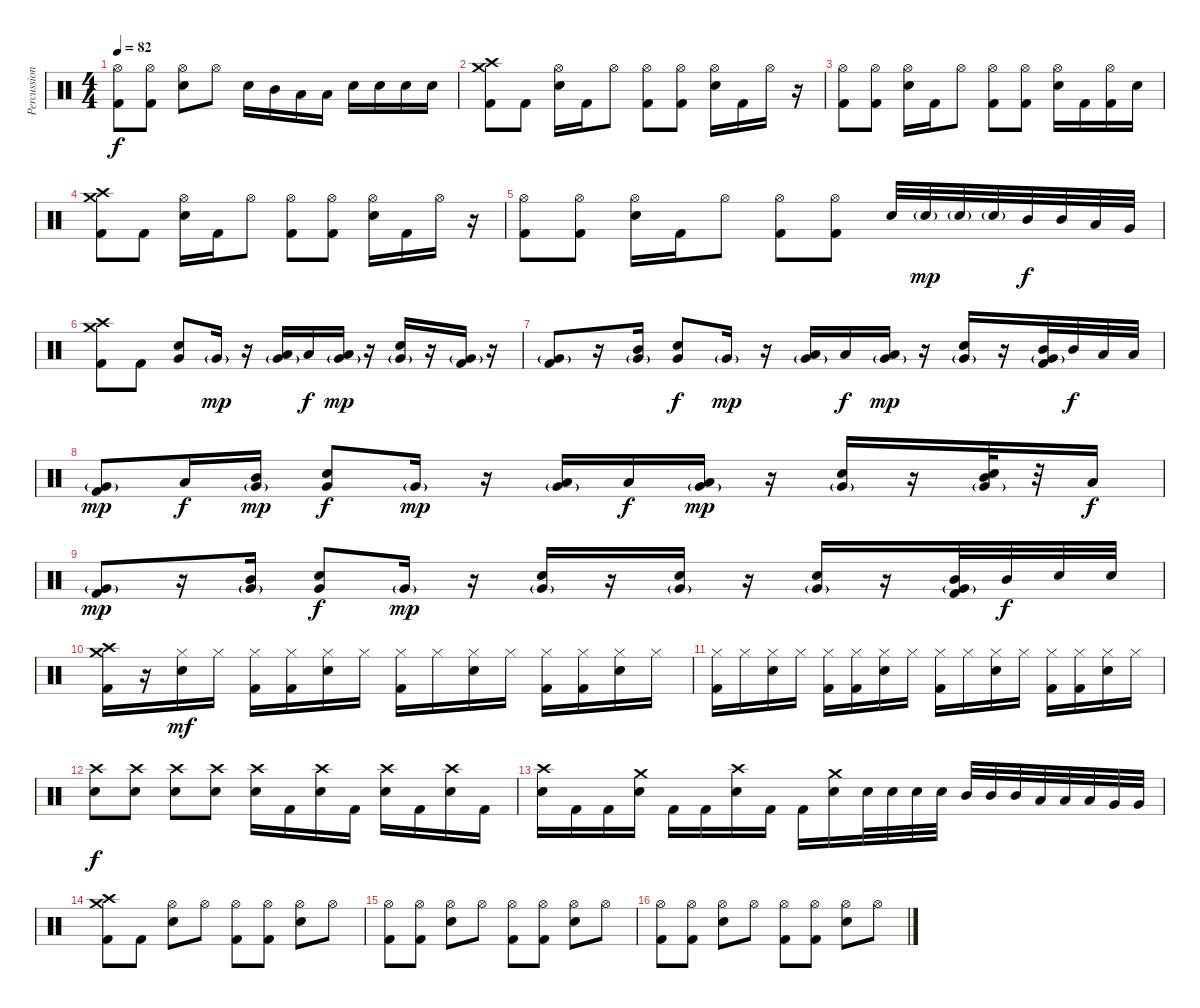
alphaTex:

\track ("Percussion" "Percussion") {instrument percussion}
\staff {score}
\articulation defaults
\ts (4 4)
\tempo 82
\clef neutral
\ks c
("Hi-Hat (open)" "Kick (hit) 2").8{dy f} ("Hi-Hat (open)" "Kick (hit) 2").8 ("Hi-Hat (open)" "Electric Snare (hit)").8 "Hi-Hat (open)".8 "Electric Snare (hit)".16 "Mid Tom (hit)".16 "Low Tom (hit)".16 "Low Tom (hit)".16 "Electric Snare (hit)".16 "Electric Snare (hit)".16 "Electric Snare (hit)".16 "Electric Snare (hit)".16 |
("Crash high (hit)" "Crash medium (hit)" "Kick (hit) 2").8 "Kick (hit) 2".8 ("Hi-Hat (open)" "Electric Snare (hit)").16 "Kick (hit) 2".16 "Hi-Hat (open)".8 ("Hi-Hat (open)" "Kick (hit) 2").8 ("Hi-Hat (open)" "Kick (hit) 2").8 ("Hi-Hat (open)" "Electric Snare (hit)").16 "Kick (hit) 2".16 "Hi-Hat (open)".16 r.16 |
("Hi-Hat (open)" "Kick (hit) 2").8 ("Hi-Hat (open)" "Kick (hit) 2").8 ("Hi-Hat (open)" "Electric Snare (hit)").16 "Kick (hit) 2".16 "Hi-Hat (open)".8 ("Hi-Hat (open)" "Kick (hit) 2").8 ("Hi-Hat (open)" "Kick (hit) 2").8 ("Hi-Hat (open)" "Electric Snare (hit)").16 "Kick (hit) 2".16 ("Hi-Hat (open)" "Kick (hit) 2").16 "Electric Snare (hit)".16 |
("Crash high (hit)" "Crash medium (hit)" "Kick (hit) 2").8 "Kick (hit) 2".8 ("Hi-Hat (open)" "Electric Snare (hit)").16 "Kick (hit) 2".16 "Hi-Hat (open)".8 ("Hi-Hat (open)" "Kick (hit) 2").8 ("Hi-Hat (open)" "Kick (hit) 2").8 ("Hi-Hat (open)" "Electric Snare (hit)").16 "Kick (hit) 2".16 "Hi-Hat (open)".16 r.16 |
("Hi-Hat (open)" "Kick (hit) 2").8 ("Hi-Hat (open)" "Kick (hit) 2").8 ("Hi-Hat (open)" "Electric Snare (hit)").16 "Kick (hit) 2".16 "Hi-Hat (open)".8 ("Hi-Hat (open)" "Kick (hit) 2").8 ("Hi-Hat (open)" "Kick (hit) 2").8 "Electric Snare (hit)".32 "Electric Snare (hit)"{g}.32{dy mp} "Electric Snare (hit)"{g}.32 "Electric Snare (hit)"{g}.32 "Mid Tom (hit)".32{dy f} "Mid Tom (hit)".32 "Low Tom (hit)".32 "Very Low Tom (hit)".32 |
("Crash high (hit)" "Crash medium (hit)" "Kick (hit) 2").8 "Kick (hit) 2".8 ("Very Low Tom (hit)" "Electric Snare (hit)").8 "Very Low Tom (hit)"{g}.16{dy mp} r.16 ("Low Tom (hit)" "Very Low Tom (hit)"{g}).16 "Low Tom (hit)".16{dy f} ("Low Tom (hit)" "Very Low Tom (hit)"{g}).16{dy mp} r.16 ("Very Low Tom (hit)"{g} "Electric Snare (hit)").16 r.16 ("Very Low Tom (hit)"{g} "Kick (hit) 2").16 r.16 |
("Very Low Tom (hit)"{g} "Kick (hit) 2").8 r.16 ("Mid Tom (hit)" "Very Low Tom (hit)"{g}).16 ("Very Low Tom (hit)" "Electric Snare (hit)").8{dy f} "Very Low Tom (hit)"{g}.16{dy mp} r.16 ("Low Tom (hit)" "Very Low Tom (hit)"{g}).16 "Low Tom (hit)".16{dy f} ("Low Tom (hit)" "Very Low Tom (hit)"{g}).16{dy mp} r.16 ("Very Low Tom (hit)"{g} "Electric Snare (hit)").16 r.16 ("Mid Tom (hit)" "Very Low Tom (hit)"{g} "Kick (hit) 2").32 "Mid Tom (hit)".32{dy f} "Low Tom (hit)".32 "Low Tom (hit)".32 |
("Very Low Tom (hit)"{g} "Kick (hit) 2").8{dy mp} "Low Tom (hit)".16{dy f} ("Mid Tom (hit)" "Very Low Tom (hit)"{g}).16{dy mp} ("Very Low Tom (hit)" "Electric Snare (hit)").8{dy f} "Very Low Tom (hit)"{g}.16{dy mp} r.16 ("Low Tom (hit)" "Very Low Tom (hit)"{g}).16 "Low Tom (hit)".16{dy f} ("Low Tom (hit)" "Very Low Tom (hit)"{g}).16{dy mp} r.16 ("Very Low Tom (hit)"{g} "Electric Snare (hit)").16 r.16 ("Mid Tom (hit)" "Very Low Tom (hit)"{g} "Electric Snare (hit)").32 r.32 "Low Tom (hit)".16{dy f} |
("Very Low Tom (hit)"{g} "Kick (hit) 2").8{dy mp} r.16 ("Mid Tom (hit)" "Very Low Tom (hit)"{g}).16 ("Very Low Tom (hit)" "Electric Snare (hit)").8{dy f} "Very Low Tom (hit)"{g}.16{dy mp} r.16 ("Very Low Tom (hit)"{g} "Electric Snare (hit)").16 r.16 ("Very Low Tom (hit)"{g} "Electric Snare (hit)").16 r.16 ("Very Low Tom (hit)"{g} "Electric Snare (hit)").16 r.16 ("Mid Tom (hit)" "Very Low Tom (hit)"{g} "Kick (hit) 2").32 "Mid Tom (hit)".32{dy f} "Electric Snare (hit)".32 "Electric Snare (hit)".32 |
("Crash high (hit)" "Crash medium (hit)" "Kick (hit) 2").16 r.16 ("Hi-Hat (closed)" "Electric Snare (hit)").16{dy mf} "Hi-Hat (closed)".16 ("Hi-Hat (closed)" "Kick (hit) 2").16 ("Hi-Hat (closed)" "Kick (hit) 2").16 ("Hi-Hat (closed)" "Electric Snare (hit)").16 "Hi-Hat (closed)".16 ("Hi-Hat (closed)" "Kick (hit) 2").16 "Hi-Hat (closed)".16 ("Hi-Hat (closed)" "Electric Snare (hit)").16 "Hi-Hat (closed)".16 ("Hi-Hat (closed)" "Kick (hit) 2").16 ("Hi-Hat (closed)" "Kick (hit) 2").16 ("Hi-Hat (closed)" "Electric Snare (hit)").16 "Hi-Hat (closed)".16 |
("Hi-Hat (closed)" "Kick (hit) 2").16 "Hi-Hat (closed)".16 ("Hi-Hat (closed)" "Electric Snare (hit)").16 "Hi-Hat (closed)".16 ("Hi-Hat (closed)" "Kick (hit) 2").16 ("Hi-Hat (closed)" "Kick (hit) 2").16 ("Hi-Hat (closed)" "Electric Snare (hit)").16 "Hi-Hat (closed)".16 ("Hi-Hat (closed)" "Kick (hit) 2").16 "Hi-Hat (closed)".16 ("Hi-Hat (closed)" "Electric Snare (hit)").16 "Hi-Hat (closed)".16 ("Hi-Hat (closed)" "Kick (hit) 2").16 ("Hi-Hat (closed)" "Kick (hit) 2").16 ("Hi-Hat (closed)" "Electric Snare (hit)").16 "Hi-Hat (closed)".16 |
("Crash high (hit)" "Electric Snare (hit)").8{dy f} ("Crash high (hit)" "Electric Snare (hit)").8 ("Crash high (hit)" "Electric Snare (hit)").8 ("Crash high (hit)" "Electric Snare (hit)").8 ("Crash high (hit)" "Electric Snare (hit)").16 "Kick (hit) 2".16 ("Crash high (hit)" "Electric Snare (hit)").16 "Kick (hit) 2".16 ("Crash high (hit)" "Electric Snare (hit)").16 "Kick (hit) 2".16 ("Crash high (hit)" "Electric Snare (hit)").16 "Kick (hit) 2".16 |
("Crash high (hit)" "Electric Snare (hit)").16 "Kick (hit) 2".16 "Kick (hit) 2".16 ("Crash medium (hit)" "Electric Snare (hit)").16 "Kick (hit) 2".16 "Kick (hit) 2".16 ("Crash high (hit)" "Electric Snare (hit)").16 "Kick (hit) 2".16 "Kick (hit) 2".16 ("Crash medium (hit)" "Electric Snare (hit)").16 "Electric Snare (hit)".32 "Electric Snare (hit)".32 "Electric Snare (hit)".32 "Electric Snare (hit)".32 "Mid Tom (hit)".32 "Mid Tom (hit)".32 "Mid Tom (hit)".32 "Low Tom (hit)".32 "Low Tom (hit)".32 "Low Tom (hit)".32 "Very Low Tom (hit)".32 "Very Low Tom (hit)".32 |
("Crash high (hit)" "Crash medium (hit)" "Kick (hit) 2").8 "Kick (hit) 2".8 ("Hi-Hat (open)" "Electric Snare (hit)").8 "Hi-Hat (open)".8 ("Hi-Hat (open)" "Kick (hit) 2").8 ("Hi-Hat (open)" "Kick (hit) 2").8 ("Hi-Hat (open)" "Electric Snare (hit)").8 "Hi-Hat (open)".8 |
("Hi-Hat (open)" "Kick (hit) 2").8 ("Hi-Hat (open)" "Kick (hit) 2").8 ("Hi-Hat (open)" "Electric Snare (hit)").8 "Hi-Hat (open)".8 ("Hi-Hat (open)" "Kick (hit) 2").8 ("Hi-Hat (open)" "Kick (hit) 2").8 ("Hi-Hat (open)" "Electric Snare (hit)").8 "Hi-Hat (open)".8 |
("Hi-Hat (open)" "Kick (hit) 2").8 ("Hi-Hat (open)" "Kick (hit) 2").8 ("Hi-Hat (open)" "Electric Snare (hit)").8 "Hi-Hat (open)".8 ("Hi-Hat (open)" "Kick (hit) 2").8 ("Hi-Hat (open)" "Kick (hit) 2").8 ("Hi-Hat (open)" "Electric Snare (hit)").8 "Hi-Hat (open)".8
